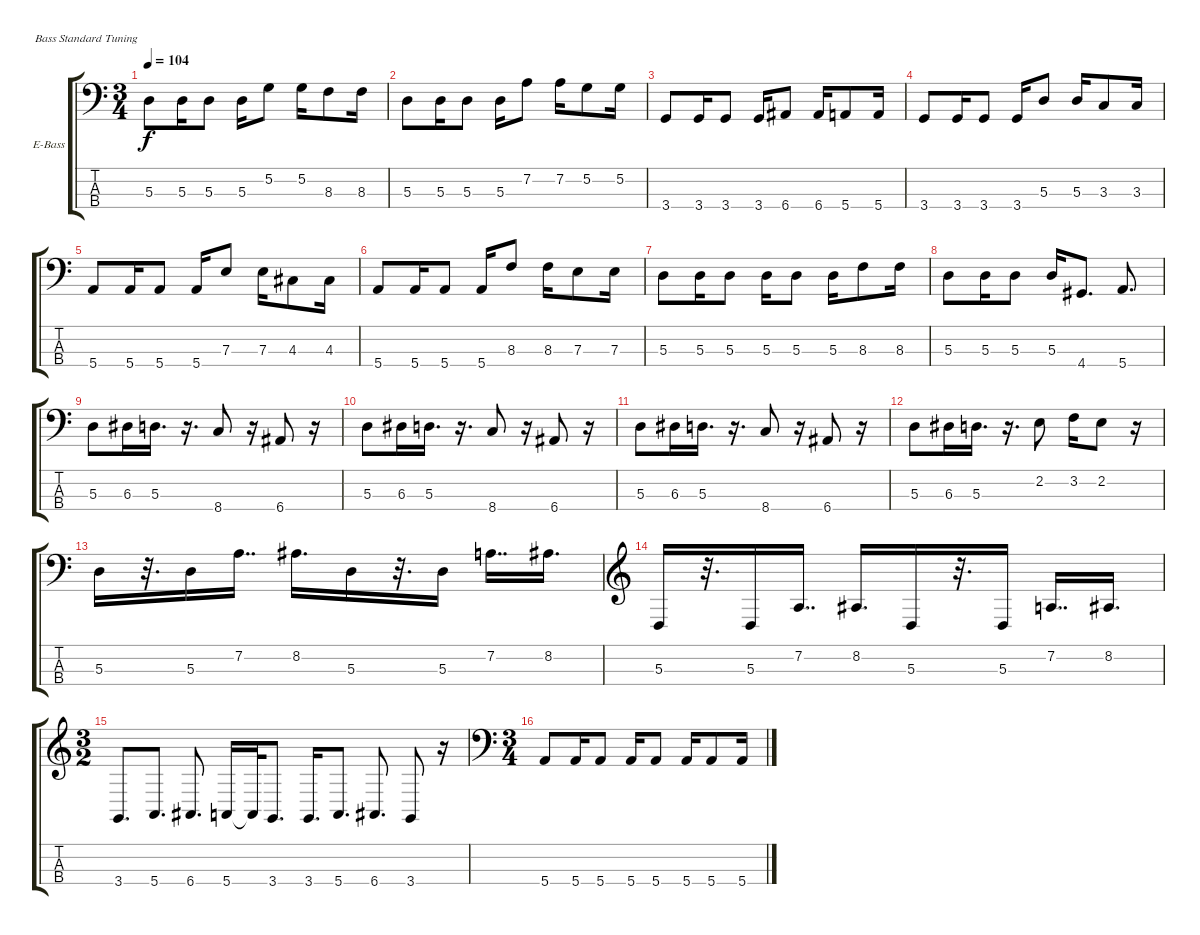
\bracketExtendMode groupsimilarinstruments
\firstSystemTrackNameOrientation horizontal
\otherSystemsTrackNameOrientation horizontal
\track ("Electric Bass" "E-Bass") {instrument electricbassfinger}
\staff {score tabs}
\tuning (G2 D2 A1 E1)
\ts (3 4)
\tempo 104
\clef f4
\ks c
5.3.8{dy f} 5.3.16 5.3.8 5.3.16 5.2.8 5.2.16 8.3.8 8.3.16 |
5.3.8 5.3.16 5.3.8 5.3.16 7.2.8 7.2.16 5.2.8 5.2.16 |
3.4.8 3.4.16 3.4.8 3.4.16 6.4.8 6.4.16 5.4.8 5.4.16 |
3.4.8 3.4.16 3.4.8 3.4.16 5.3.8 5.3.16 3.3.8 3.3.16 |
5.4.8 5.4.16 5.4.8 5.4.16 7.3.8 7.3.16 4.3.8 4.3.16 |
5.4.8 5.4.16 5.4.8 5.4.16 8.3.8 8.3.16 7.3.8 7.3.16 |
5.3.8 5.3.16 5.3.8 5.3.16 5.3.8 5.3.16 8.3.8 8.3.16 |
5.3.8 5.3.16 5.3.8 5.3.16 4.4.8{d} 5.4.8{d} |
5.3.8 6.3.16 5.3.16{d} r.16{d} 8.4.8 r.16 6.4.8 r.16 |
5.3.8 6.3.16 5.3.16{d} r.16{d} 8.4.8 r.16 6.4.8 r.16 |
5.3.8 6.3.16 5.3.16{d} r.16{d} 8.4.8 r.16 6.4.8 r.16 |
5.3.8 6.3.16 5.3.16{d} r.16{d} 2.2.8 3.2.16 2.2.8 r.16 |
5.3.16 r.32{d} 5.3.16 7.2.16{dd} 8.2.16{d} 5.3.16 r.32{d} 5.3.16 7.2.16{dd} 8.2.16{d} |
\clef g2
5.3.16 r.32{d} 5.3.16 7.2.16{dd} 8.2.16{d} 5.3.16 r.32{d} 5.3.16 7.2.16{dd} 8.2.16{d} |
\ts (3 2)
3.4.8{d} 5.4.8{d} 6.4.8{d} 5.4.16 5.4{t}.32 3.4.8{d} 3.4.16{d} 5.4.8{d} 6.4.8{d} 3.4.8 r.16 |
\ts (3 4)
\clef f4
5.4.8 5.4.16 5.4.8 5.4.16 5.4.8 5.4.16 5.4.8 5.4.16
